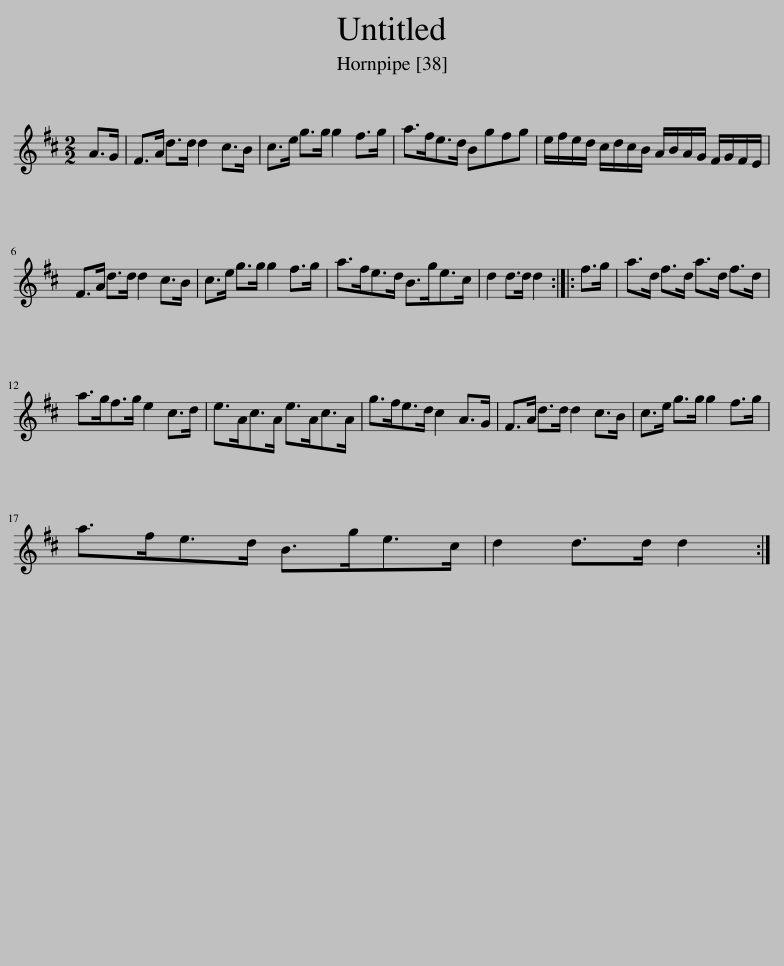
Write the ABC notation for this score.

X:1
L:1/8
M:2/2
I:linebreak $
K:D
V:1 treble
V:1
 A>G | F>A d>d d2 c>B | c>e g>g g2 f>g | a>fe>d Bgfg | e/f/e/d/ c/d/c/B/ A/B/A/G/ F/G/F/E/ |$ %5
 F>A d>d d2 c>B | c>e g>g g2 f>g | a>fe>d B>ge>c | d2 d>d d2 :: f>g | %10
 a>d f>d a>d f>d |$ a>gf>g e2 c>d | e>Ac>A e>Ac>A | g>fe>d c2 A>G | F>A d>d d2 c>B | %15
 c>e g>g g2 f>g |$ a>fe>d B>ge>c | d2 d>d d2 :| %18
